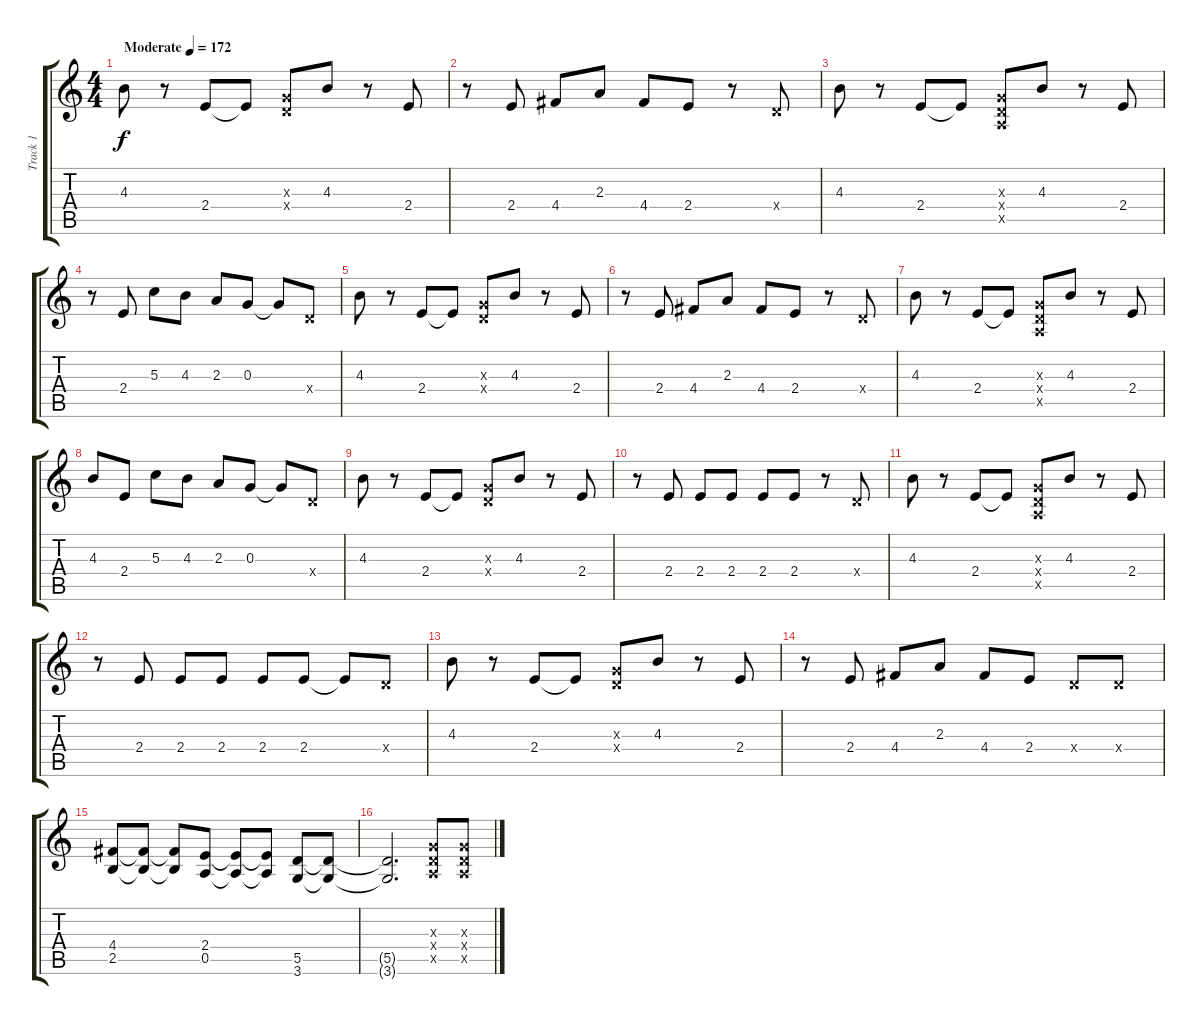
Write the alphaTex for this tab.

\track ("Track 1" "Track 1") {instrument overdrivenguitar}
\staff {score tabs}
\tuning (E4 B3 G3 D3 A2 E2) {hide}
\ts (4 4)
\tempo (172 "Moderate")
\clef g2
\ks c
4.3.8{dy f instrument overdrivenguitar} r.8 2.4.8 2.4{t}.8 (0.3{x} 0.4{x}).8 4.3.8 r.8 2.4.8 |
r.8 2.4.8 4.4.8 2.3.8 4.4.8 2.4.8 r.8 0.4{x}.8 |
4.3.8 r.8 2.4.8 2.4{t}.8 (0.3{x} 0.4{x} 0.5{x}).8 4.3.8 r.8 2.4.8 |
r.8 2.4.8 5.3.8 4.3.8 2.3.8 0.3.8 0.3{t}.8 0.4{x}.8 |
4.3.8 r.8 2.4.8 2.4{t}.8 (0.3{x} 0.4{x}).8 4.3.8 r.8 2.4.8 |
r.8 2.4.8 4.4.8 2.3.8 4.4.8 2.4.8 r.8 0.4{x}.8 |
4.3.8 r.8 2.4.8 2.4{t}.8 (0.3{x} 0.4{x} 0.5{x}).8 4.3.8 r.8 2.4.8 |
4.3.8 2.4.8 5.3.8 4.3.8 2.3.8 0.3.8 0.3{t}.8 0.4{x}.8 |
4.3.8 r.8 2.4.8 2.4{t}.8 (0.3{x} 0.4{x}).8 4.3.8 r.8 2.4.8 |
r.8 2.4.8 2.4.8 2.4.8 2.4.8 2.4.8 r.8 0.4{x}.8 |
4.3.8 r.8 2.4.8 2.4{t}.8 (0.3{x} 0.4{x} 0.5{x}).8 4.3.8 r.8 2.4.8 |
r.8 2.4.8 2.4.8 2.4.8 2.4.8 2.4.8 2.4{t}.8 0.4{x}.8 |
4.3.8 r.8 2.4.8 2.4{t}.8 (0.3{x} 0.4{x}).8 4.3.8 r.8 2.4.8 |
r.8 2.4.8 4.4.8 2.3.8 4.4.8 2.4.8 0.4{x}.8 0.4{x}.8 |
(4.4 2.5).8 (4.4{t} 2.5{t}).8 (4.4{t} 2.5{t}).8 (2.4 0.5).8 (2.4{t} 0.5{t}).8 (2.4{t} 0.5{t}).8 (5.5 3.6).8 (5.5{t} 3.6{t}).8 |
(5.5{t} 3.6{t}).2{d} (0.3{x} 0.4{x} 0.5{x}).8 (0.3{x} 0.4{x} 0.5{x}).8
